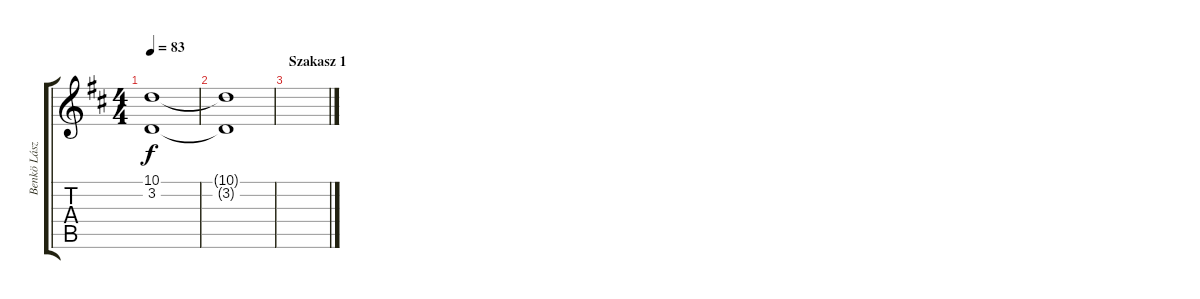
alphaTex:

\track ("Benkö László \"Laci\" Keyboards 2" "Benkö Lász") {instrument stringensemble2}
\staff {score tabs}
\tuning (E4 B3 G3 D3 A2 E2) {hide}
\ts (4 4)
\tempo 83
\clef g2
\ks d
(10.1 3.2).1{dy f} |
(10.1{t} 3.2{t}).1 |
\section ("" "Szakasz 1")
